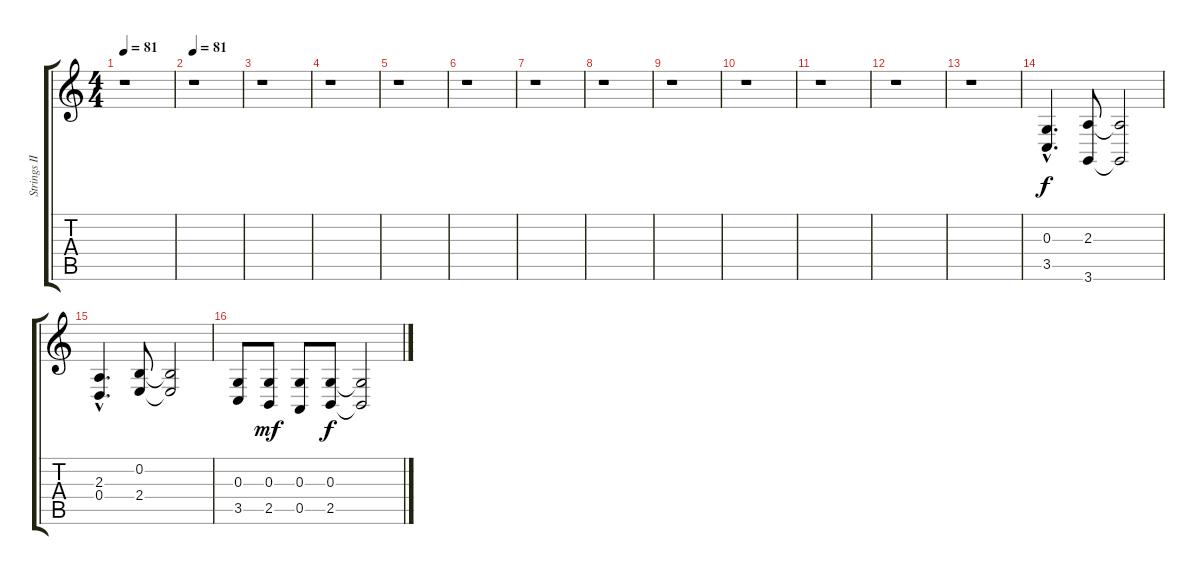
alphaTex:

\track ("Strings II" "Strings II") {instrument stringensemble1}
\staff {score tabs}
\tuning (E4 B3 G3 D3 A2 E2) {hide}
\ts (4 4)
\tempo 81
\clef g2
\ks c
r.1{dy f instrument stringensemble1} |
\tempo 81
r.1 |
r.1 |
r.1 |
r.1 |
r.1 |
r.1 |
r.1 |
r.1 |
r.1 |
r.1 |
r.1 |
r.1 |
(0.3{hac} 3.5{hac}).4{d volume 12 balance 14 instrument stringensemble1} (2.3 3.6).8 (2.3{t} 3.6{t}).2 |
(2.3{hac} 0.4{hac}).4{d} (0.2 2.4).8 (0.2{t} 2.4{t}).2 |
(0.3 3.5).8 (0.3 2.5).8{dy mf} (0.3 0.5).8 (0.3 2.5).8{dy f} (0.3{t} 2.5{t}).2
